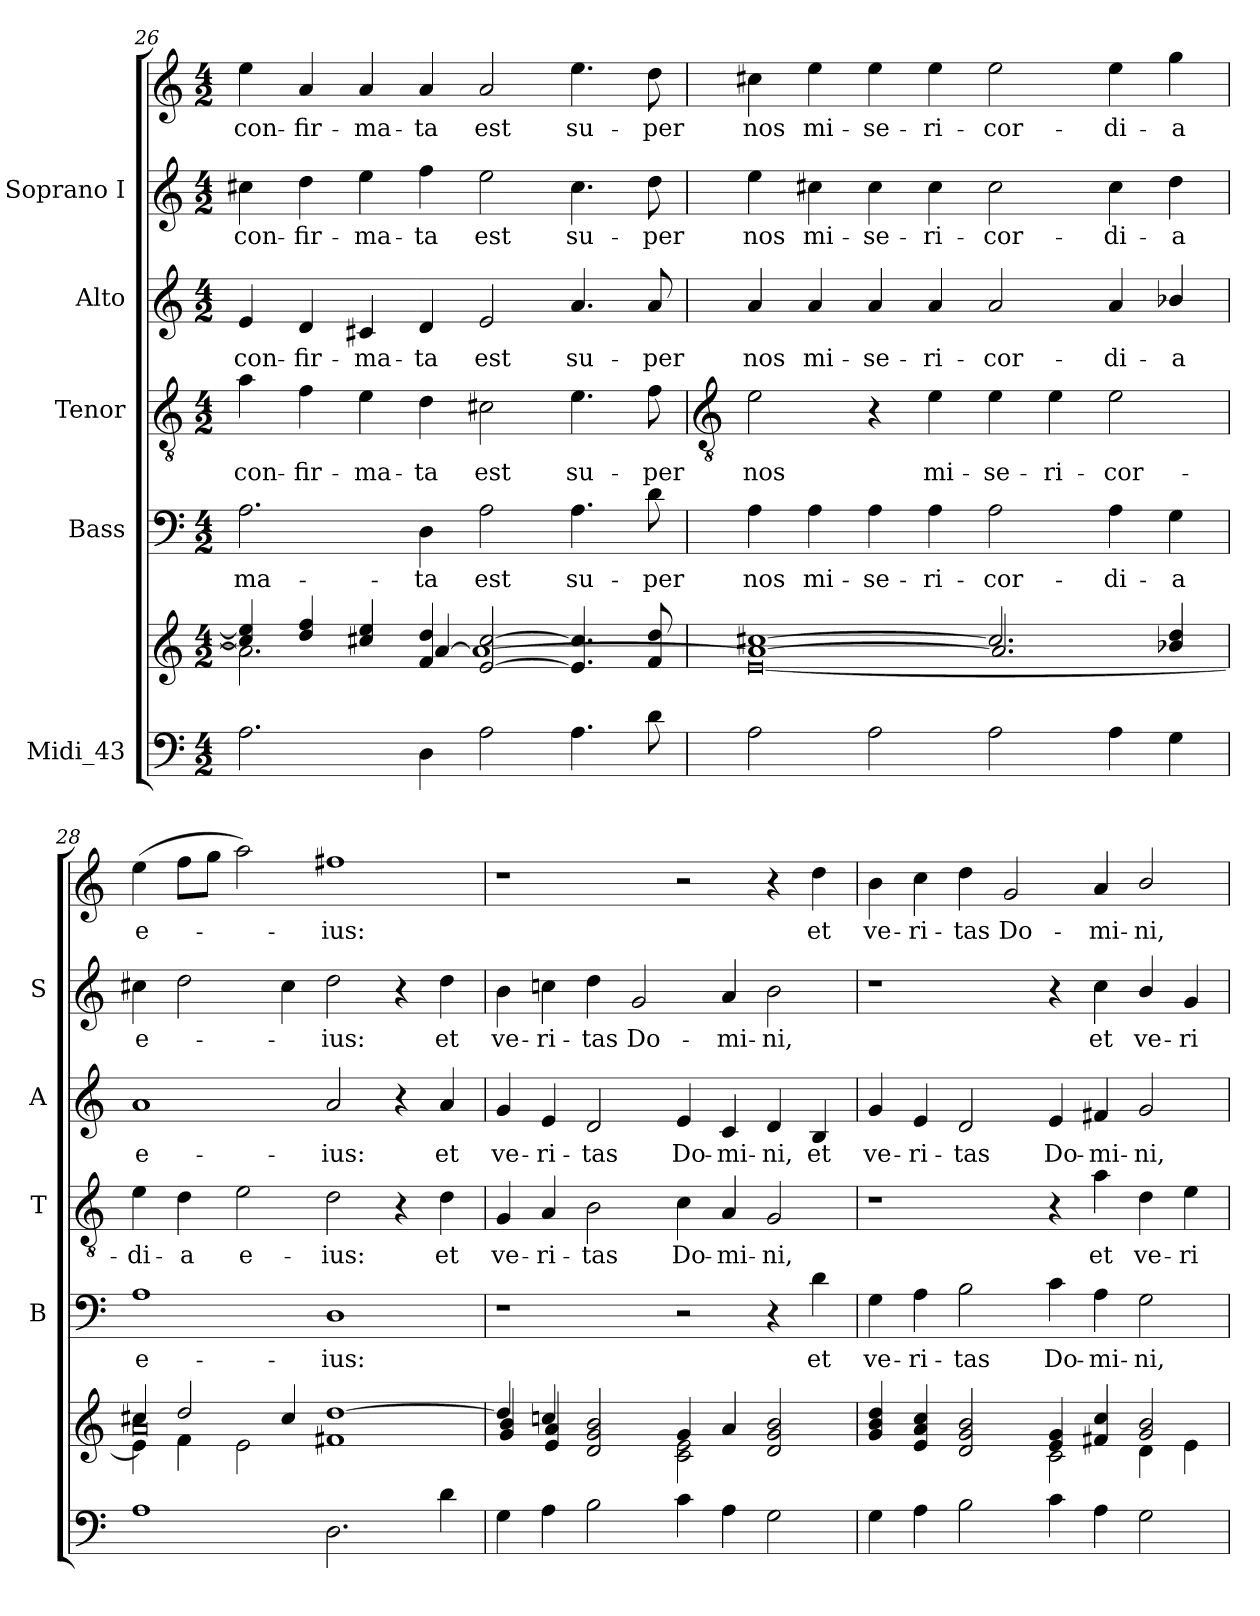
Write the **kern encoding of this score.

**kern	**kern	**kern	**text	**kern	**text	**kern	**text	**kern	**text	**kern	**text
*part5	*part5	*part4	*part4	*part3	*part3	*part2	*part2	*part1	*part1	*part1	*part1
*staff7	*staff6	*staff5	*staff5	*staff4	*staff4	*staff3	*staff3	*staff2	*staff2	*staff1	*staff1
*I"Midi_43	*	*I"Bass	*	*I"Tenor	*	*I"Alto	*	*I"Soprano I	*	*	*
*	*	*I'B	*	*I'T	*	*I'A	*	*I'S	*	*	*
*clefF4	*clefG2	*clefF4	*	*clefGv2	*	*clefG2	*	*clefG2	*	*clefG2	*
*k[]	*k[]	*k[]	*	*k[]	*	*k[]	*	*k[]	*	*k[]	*
*C:	*C:	*C:	*	*C:	*	*C:	*	*C:	*	*C:	*
*M4/2	*M4/2	*M4/2	*	*M4/2	*	*M4/2	*	*M4/2	*	*M4/2	*
=26	=26	=26	=26	=26	=26	=26	=26	=26	=26	=26	=26
*	*^	*	*	*	*	*	*	*	*	*	*
*	*	*^	*	*	*	*	*	*	*	*	*	*
!	!	!	!	!	!LO:LY:b	!	!LO:LY:b	!	!LO:LY:b	!	!LO:LY:b	!	!LO:LY:b
2.A	4cc#/] 4ee/]	0ryy	2.a\]	2.A	-ma-	4a	con-	4e	con-	4cc#X	con-	4ee	con-
!	!	!	!	!	!	!	!LO:LY:b	!	!LO:LY:b	!	!LO:LY:b	!	!LO:LY:b
.	4dd/ 4ff/	.	.	.	.	4f	-fir-	4d	-fir-	4dd	-fir-	4a	-fir-
!	!	!	!	!	!	!	!LO:LY:b	!	!LO:LY:b	!	!LO:LY:b	!	!LO:LY:b
.	4cc#/ 4ee/	.	.	.	.	4e	-ma-	4c#X	-ma-	4ee	-ma-	4a	-ma-
!	!	!	!	!	!LO:LY:b	!	!LO:LY:b	!	!LO:LY:b	!	!LO:LY:b	!	!LO:LY:b
4D	4f/ 4dd/	.	[4a/	4D	-ta	4d	-ta	4d	-ta	4ff	-ta	4a	-ta
!	!	!	!	!	!LO:LY:b	!	!LO:LY:b	!	!LO:LY:b	!	!LO:LY:b	!	!LO:LY:b
2A	[2e/ [2cc#/	.	1a\_	2A	est	2c#X	est	2e	est	2ee	est	2a	est
!	!	!	!	!	!LO:LY:b	!	!LO:LY:b	!	!LO:LY:b	!	!LO:LY:b	!	!LO:LY:b
4.A	4.e/] 4.cc#/]	.	.	4.A	su-	4.e	su-	4.a	su-	4.cc#	su-	4.ee	su-
!	!	!	!	!	!LO:LY:b	!	!LO:LY:b	!	!LO:LY:b	!	!LO:LY:b	!	!LO:LY:b
8d	8f/ 8dd/	.	.	8d	-per	8f	-per	8a	-per	8dd	-per	8dd	-per
!!LO:LB:g=z
=27	=27	=27	=27	=27	=27	=27	=27	=27	=27	=27	=27	=27	=27
*	*	*	*	*	*	*clefGv2	*	*	*	*	*	*	*
!	!	!	!	!	!LO:LY:b	!	!LO:LY:b	!	!LO:LY:b	!	!LO:LY:b	!	!LO:LY:b
2A	[1cc#X/	[0e\	1a\_	4A	nos	2e	nos	4a	nos	4ee	nos	4cc#X	nos
!	!	!	!	!	!LO:LY:b	!	!	!	!LO:LY:b	!	!LO:LY:b	!	!LO:LY:b
.	.	.	.	4A	mi-	.	.	4a	mi-	4cc#X	mi-	4ee	mi-
!	!	!	!	!	!LO:LY:b	!	!	!	!LO:LY:b	!	!LO:LY:b	!	!LO:LY:b
2A	.	.	.	4A	-se-	4r	.	4a	-se-	4cc#	-se-	4ee	-se-
!	!	!	!	!	!LO:LY:b	!	!LO:LY:b	!	!LO:LY:b	!	!LO:LY:b	!	!LO:LY:b
.	.	.	.	4A	-ri-	4e	mi-	4a	-ri-	4cc#	-ri-	4ee	-ri-
!	!	!	!	!	!LO:LY:b	!	!LO:LY:b	!	!LO:LY:b	!	!LO:LY:b	!	!LO:LY:b
2A	2.cc#/]	.	2.a/]	2A	-cor-	4e	-se-	2a	-cor-	2cc#	-cor-	2ee	-cor-
!	!	!	!	!	!	!	!LO:LY:b	!	!	!	!	!	!
.	.	.	.	.	.	4e	-ri-	.	.	.	.	.	.
!	!	!	!	!	!LO:LY:b	!	!LO:LY:b	!	!LO:LY:b	!	!LO:LY:b	!	!LO:LY:b
4A	.	.	.	4A	-di-	2e	-cor-	4a	-di-	4cc#	-di-	4ee	-di-
!	!	!	!	!	!LO:LY:b	!	!	!	!LO:LY:b	!	!LO:LY:b	!	!LO:LY:b
4G	4b-X/ 4dd/	.	4ryy	4G	-a	.	.	4b-X/	-a	4dd	-a	4gg	-a
=28	=28	=28	=28	=28	=28	=28	=28	=28	=28	=28	=28	=28	=28
!	!	!	!	!	!LO:LY:b	!	!LO:LY:b	!	!LO:LY:b	!	!LO:LY:b	!	!LO:LY:b
1A	4cc#X/	4e\]	0a\	1A	e-	4e	-di-	1a	e-	4cc#X	e-	(>4ee	e-
!	!	!	!	!	!	!	!LO:LY:b	!	!	!	!	!	!
.	2dd/	4f\	.	.	.	4d	-a	.	.	2dd	.	8ffL	.
.	.	.	.	.	.	.	.	.	.	.	.	8ggJ	.
!	!	!	!	!	!	!	!LO:LY:b	!	!	!	!	!	!
.	.	2e\	.	.	.	2e	e-	.	.	.	.	2aa)	.
.	4cc#/	.	.	.	.	.	.	.	.	4cc#	.	.	.
!	!	!	!	!	!LO:LY:b	!	!LO:LY:b	!	!LO:LY:b	!	!LO:LY:b	!	!LO:LY:b
2.D	[1dd/	1f#X/	.	1D	-ius:	2d	-ius:	2a	-ius:	2dd	ius:	1ff#X	ius:
.	.	.	.	.	.	4r	.	4r	.	4r	.	.	.
!	!	!	!	!	!	!	!LO:LY:b	!	!LO:LY:b	!	!LO:LY:b	!	!
4d	.	.	.	.	.	4d	et	4a	et	4dd	et	.	.
=29	=29	=29	=29	=29	=29	=29	=29	=29	=29	=29	=29	=29	=29
!	!	!	!	!	!	!	!LO:LY:b	!	!LO:LY:b	!	!LO:LY:b	!	!
4G	4dd/]	0ryy	4g/ 4b/	1r	.	4G	ve-	4g	ve-	4b	ve-	1r	.
!	!	!	!	!	!	!	!LO:LY:b	!	!LO:LY:b	!	!LO:LY:b	!	!
4A	4ccn/	.	4e/ 4a/	.	.	4A	-ri-	4e	-ri-	4ccn	-ri-	.	.
!	!	!	!	!	!	!	!LO:LY:b	!	!LO:LY:b	!	!LO:LY:b	!	!
2B	2d/ 2g/ 2b/	.	2ryy	.	.	2B	-tas	2d	-tas	4dd	-tas	.	.
!	!	!	!	!	!	!	!	!	!	!	!LO:LY:b	!	!
.	.	.	.	.	.	.	.	.	.	2g	Do-	.	.
!	!	!	!	!	!	!	!LO:LY:b	!	!LO:LY:b	!	!	!	!
4c	4g/	.	2c\ 2e\	2r	.	4c	Do-	4e	Do-	.	.	2r	.
!	!	!	!	!	!	!	!LO:LY:b	!	!LO:LY:b	!	!LO:LY:b	!	!
4A	4a/	.	.	.	.	4A	-mi-	4c	-mi-	4a	-mi-	.	.
!	!	!	!	!	!	!	!LO:LY:b	!	!LO:LY:b	!	!LO:LY:b	!	!
2G	2d/ 2g/ 2b/	.	2ryy	4r	.	2G	-ni,	4d	-ni,	2b	-ni,	4r	.
!	!	!	!	!	!LO:LY:b	!	!	!	!LO:LY:b	!	!	!	!LO:LY:b
.	.	.	.	4d	et	.	.	4B	et	.	.	4dd	et
=30	=30	=30	=30	=30	=30	=30	=30	=30	=30	=30	=30	=30	=30
!	!	!	!	!	!LO:LY:b	!	!	!	!LO:LY:b	!	!	!	!LO:LY:b
4G	4g/ 4b/ 4dd/	0ryy	2ryy	4G	ve-	1r	.	4g	ve-	1r	.	4b	ve-
!	!	!	!	!	!LO:LY:b	!	!	!	!LO:LY:b	!	!	!	!LO:LY:b
4A	4e/ 4a/ 4cc/	.	.	4A	-ri-	.	.	4e	-ri-	.	.	4cc	-ri-
!	!	!	!	!	!LO:LY:b	!	!	!	!LO:LY:b	!	!	!	!LO:LY:b
2B	2d/ 2g/ 2b/	.	2ryy	2B	-tas	.	.	2d	-tas	.	.	4dd	-tas
!	!	!	!	!	!	!	!	!	!	!	!	!	!LO:LY:b
.	.	.	.	.	.	.	.	.	.	.	.	2g	Do-
!	!	!	!	!	!LO:LY:b	!	!	!	!LO:LY:b	!	!	!	!
4c	4e/ 4g/	.	2c\	4c	Do-	4r	.	4e	Do-	4r	.	.	.
!	!	!	!	!	!LO:LY:b	!	!LO:LY:b	!	!LO:LY:b	!	!LO:LY:b	!	!LO:LY:b
4A	4f#X/ 4cc/	.	.	4A	-mi-	4a	et	4f#X	-mi-	4cc	et	4a	-mi-
!	!	!	!	!	!LO:LY:b	!	!LO:LY:b	!	!LO:LY:b	!	!LO:LY:b	!	!LO:LY:b
2G	2g/ 2b/	.	4d\	2G	-ni,	4d	ve-	2g	-ni,	4b/	ve-	2b/	-ni,
!	!	!	!	!	!	!	!LO:LY:b	!	!	!	!LO:LY:b	!	!
.	.	.	4e\	.	.	4e	-ri-	.	.	4g	-ri-	.	.
*	*v	*v	*v	*	*	*	*	*	*	*	*	*	*
=	=	=	=	=	=	=	=	=	=	=	=
*-	*-	*-	*-	*-	*-	*-	*-	*-	*-	*-	*-
